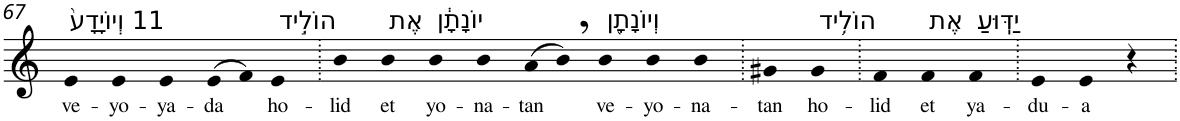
**kern	**text
*part1	*part1
*staff1	*staff1
*I"Piano	*
*I'Pno	*
!!LO:PB:g=z
*clefG2	*
*k[]	*
=67	=67
!LO:TX:a:t=11 וְיוֹיָדָע֙	!
!	!LO:LY:b
4e	ve-
!	!LO:LY:b
4e	-yo-
!	!LO:LY:b
4e	-ya-
!	!LO:LY:b
(>8e	-da
8f)	.
!LO:TX:a:t=הוֹלִ֣יד	!
!	!LO:LY:b
4e	ho-
=68.	=68.
!	!LO:LY:b
4b	-lid
!LO:TX:a:t=אֶת	!
!	!LO:LY:b
4b	et
!LO:TX:a:t=יוֹנָתָ֔ן	!
!	!LO:LY:b
4b	yo-
!	!LO:LY:b
4b	-na-
!	!LO:LY:b
(>8a	-tan
8b,)	.
!LO:TX:a:t=וְיוֹנָתָ֖ן	!
!	!LO:LY:b
4b	ve-
!	!LO:LY:b
4b	-yo-
!	!LO:LY:b
4b	-na-
=69.	=69.
!	!LO:LY:b
4g#X	-tan
!LO:TX:a:t=הוֹלִ֥יד	!
!	!LO:LY:b
4g#	ho-
=70.	=70.
!	!LO:LY:b
4f	-lid
!LO:TX:a:t=אֶת	!
!	!LO:LY:b
4f	et
!LO:TX:a:t=יַדּֽוּעַ	!
!	!LO:LY:b
4f	ya-
=71.	=71.
!	!LO:LY:b
4e	-du-
!	!LO:LY:b
4e	-a
4r	.
=.	=.
*-	*-
